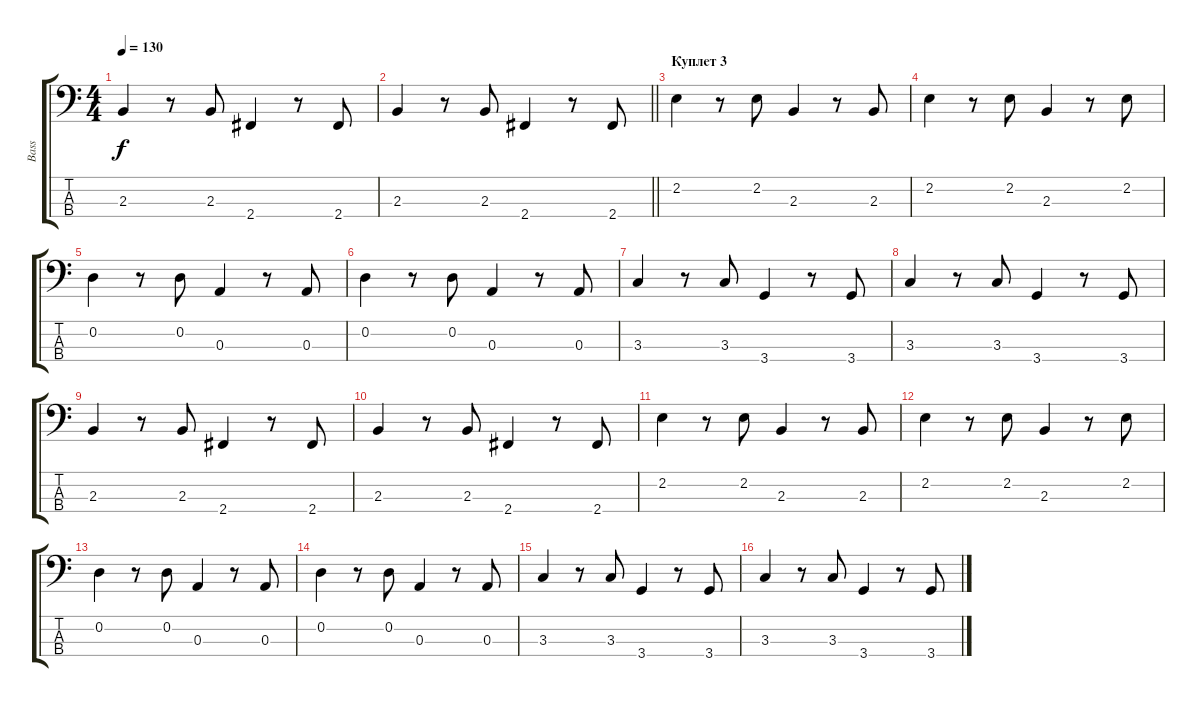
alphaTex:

\track ("Bass" "Bass") {instrument electricbasspick}
\staff {score tabs}
\tuning (G2 D2 A1 E1) {hide}
\ts (4 4)
\tempo 130
\clef f4
\ks c
2.3.4{dy f} r.8 2.3.8 2.4.4 r.8 2.4.8 |
\barLineRight lightlight
2.3.4 r.8 2.3.8 2.4.4 r.8 2.4.8 |
\section ("" "Куплет 3")
2.2.4 r.8 2.2.8 2.3.4 r.8 2.3.8 |
2.2.4 r.8 2.2.8 2.3.4 r.8 2.2.8 |
0.2.4 r.8 0.2.8 0.3.4 r.8 0.3.8 |
0.2.4 r.8 0.2.8 0.3.4 r.8 0.3.8 |
3.3.4 r.8 3.3.8 3.4.4 r.8 3.4.8 |
3.3.4 r.8 3.3.8 3.4.4 r.8 3.4.8 |
2.3.4 r.8 2.3.8 2.4.4 r.8 2.4.8 |
2.3.4 r.8 2.3.8 2.4.4 r.8 2.4.8 |
2.2.4 r.8 2.2.8 2.3.4 r.8 2.3.8 |
2.2.4 r.8 2.2.8 2.3.4 r.8 2.2.8 |
0.2.4 r.8 0.2.8 0.3.4 r.8 0.3.8 |
0.2.4 r.8 0.2.8 0.3.4 r.8 0.3.8 |
3.3.4 r.8 3.3.8 3.4.4 r.8 3.4.8 |
3.3.4 r.8 3.3.8 3.4.4 r.8 3.4.8
